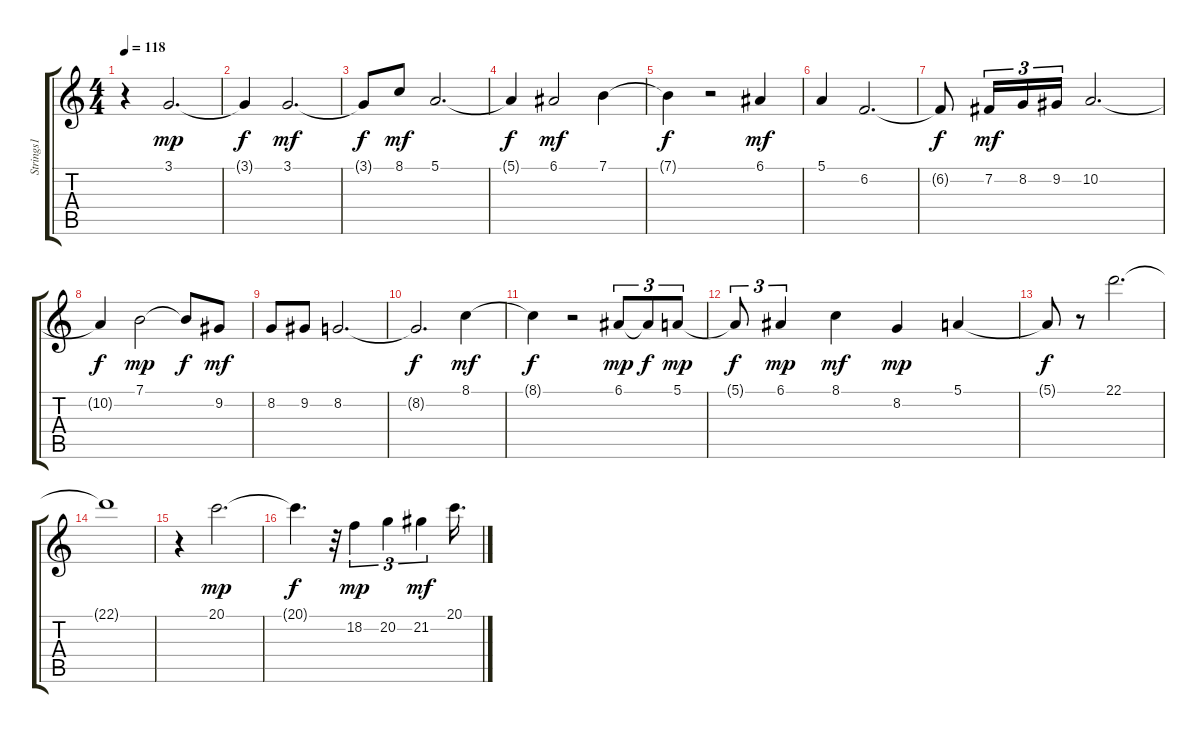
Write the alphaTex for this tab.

\track ("Strings1" "Strings1") {instrument stringensemble1}
\staff {score tabs}
\tuning (E4 B3 G3 D3 A2 E2) {hide}
\ts (4 4)
\tempo 118
\clef g2
\ks c
r.4{dy f} 3.1.2{d dy mp} |
3.1{t}.4{dy f} 3.1.2{d dy mf} |
3.1{t}.8{dy f} 8.1.8{dy mf} 5.1.2{d} |
5.1{t}.4{dy f} 6.1.2{dy mf} 7.1.4 |
7.1{t}.4{dy f} r.2 6.1.4{dy mf} |
5.1.4 6.2.2{d} |
6.2{t}.8{dy f} 7.2.16{tu (3 2) dy mf} 8.2.16{tu (3 2)} 9.2.16{tu (3 2)} 10.2.2{d} |
10.2{t}.4{dy f} 7.1.2{dy mp} 7.1{t}.8{dy f} 9.2.8{dy mf} |
8.2.8 9.2.8 8.2.2{d} |
8.2{t}.2{d dy f} 8.1.4{dy mf} |
8.1{t}.4{dy f} r.2 6.1.8{tu (3 2) dy mp} 6.1{t}.8{tu (3 2) dy f} 5.1.8{tu (3 2) dy mp} |
5.1{t}.8{tu (3 2) dy f} 6.1.4{tu (3 2) dy mp} 8.1.4{dy mf} 8.2.4{dy mp} 5.1.4 |
5.1{t}.8{dy f} r.8 22.1.2{d} |
22.1{t}.1 |
r.4 20.1.2{d dy mp} |
20.1{t}.4{d dy f} r.32 18.2.4{tu (3 2) dy mp} 20.2.4{tu (3 2)} 21.2.4{tu (3 2) dy mf} 20.1.16{d}
